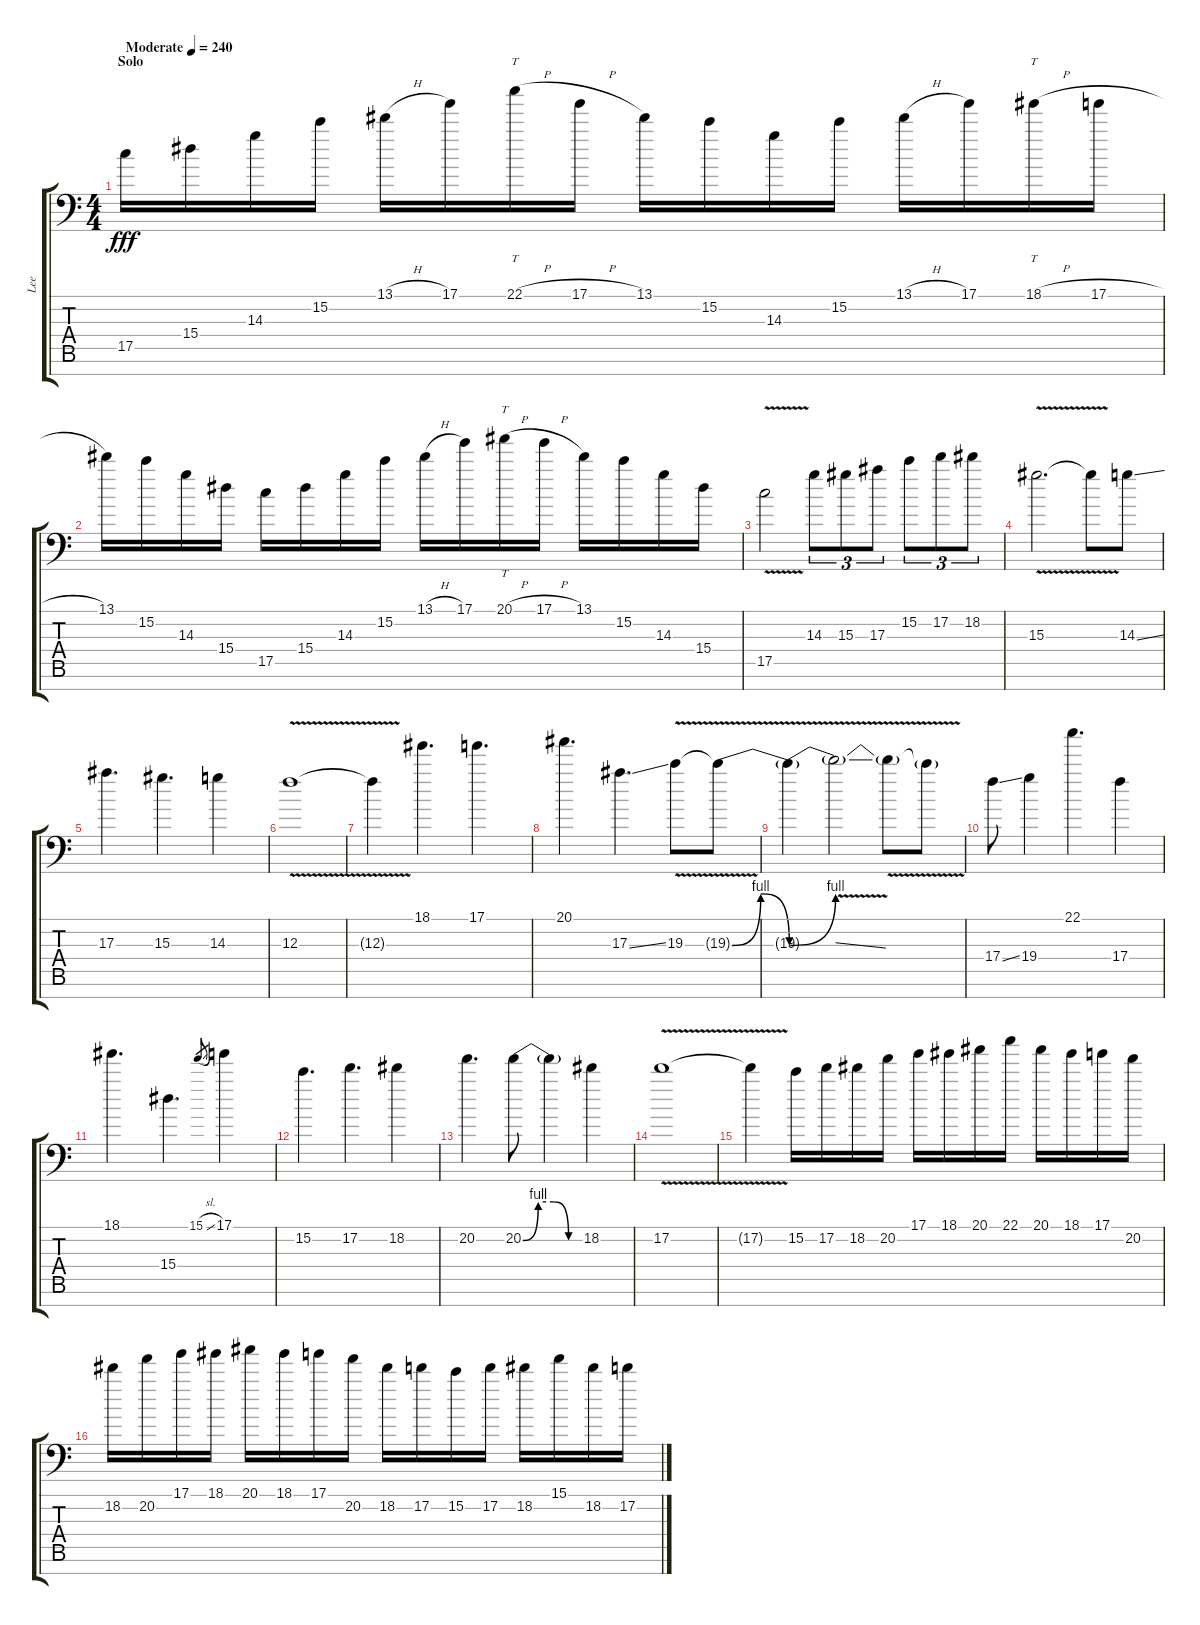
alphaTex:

\track ("Lee" "Lee") {instrument overdrivenguitar}
\staff {score tabs}
\tuning (D4 A3 F3 C3 G2 D2 G1) {hide}
\ts (4 4)
\section ("" "Solo")
\tempo (240 "Moderate")
\clef f4
\ks c
17.5.16{dy fff instrument overdrivenguitar} 15.4.16 14.3.16 15.2.16 13.1{h}.16 17.1.16 22.1{h}.16{tt} 17.1{h}.16 13.1.16 15.2.16 14.3.16 15.2.16 13.1{h}.16 17.1.16 18.1{h}.16{tt} 17.1{h}.16 |
13.1.16 15.2.16 14.3.16 15.4.16 17.5.16 15.4.16 14.3.16 15.2.16 13.1{h}.16 17.1.16 20.1{h}.16{tt} 17.1{h}.16 13.1.16 15.2.16 14.3.16 15.4.16 |
17.5{v}.2 14.3.8{tu (3 2)} 15.3.8{tu (3 2)} 17.3.8{tu (3 2)} 15.2.8{tu (3 2)} 17.2.8{tu (3 2)} 18.2.8{tu (3 2)} |
15.3{v}.2{d} 15.3{t}.8 14.3{ss}.8 |
17.3.4{d} 15.3.4{d} 14.3.4 |
12.3{v}.1 |
12.3{t}.4 18.1.4{d} 17.1.4{d} |
20.1.4{d} 17.3{ss}.4{d} 19.3{v}.8 19.3{be (bendrelease 0 0 15 4 15 4 60 0) t}.8 |
19.3{be (bend 0 0 60 4) v t}.4 19.3{v ss t}.2 19.3{v t}.8 19.3{v t}.8 |
17.4{ss}.8 19.4.4 22.1.4{d} 17.4.4 |
18.1.4{d} 15.4.4{d} 15.1{sl}.8{gr} 17.1.4 |
15.2.4{d} 17.2.4{d} 18.2.4 |
20.2.4{d} 20.2{be (custom 0 0 15 4 30 4 45 0 60 0)}.8 20.2{t}.4 18.2.4 |
17.2{v}.1 |
17.2{t}.4 15.2.16 17.2.16 18.2.16 20.2.16 17.1.16 18.1.16 20.1.16 22.1.16 20.1.16 18.1.16 17.1.16 20.2.16 |
18.2.16 20.2.16 17.1.16 18.1.16 20.1.16 18.1.16 17.1.16 20.2.16 18.2.16 17.2.16 15.2.16 17.2.16 18.2.16 15.1.16 18.2.16 17.2.16
